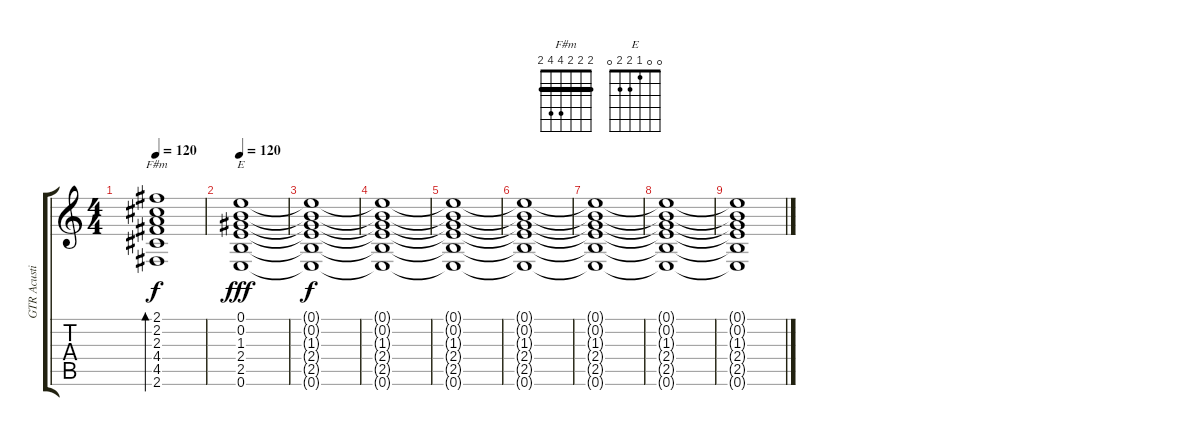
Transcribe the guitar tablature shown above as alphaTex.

\track ("GTR Acustica" "GTR Acusti") {instrument acousticguitarsteel}
\staff {score tabs}
\tuning (E4 B3 G3 D3 A2 E2) {hide}
\chord ("F#m" 2 2 2 4 4 2) {barre 2}
\chord ("E" 0 0 1 2 2 0)
\ts (4 4)
\tempo 120
\clef g2
\ks c
(2.1 2.2 2.3 4.4 4.5 2.6).1{bd 60 ch "F#m" dy f} |
\tempo 120
(0.1 0.2 1.3 2.4 2.5 0.6).1{ch "E" dy fff} |
(0.1{t} 0.2{t} 1.3{t} 2.4{t} 2.5{t} 0.6{t}).1{dy f} |
(0.1{t} 0.2{t} 1.3{t} 2.4{t} 2.5{t} 0.6{t}).1 |
(0.1{t} 0.2{t} 1.3{t} 2.4{t} 2.5{t} 0.6{t}).1 |
(0.1{t} 0.2{t} 1.3{t} 2.4{t} 2.5{t} 0.6{t}).1 |
(0.1{t} 0.2{t} 1.3{t} 2.4{t} 2.5{t} 0.6{t}).1 |
(0.1{t} 0.2{t} 1.3{t} 2.4{t} 2.5{t} 0.6{t}).1{volume 0} |
(0.1{t} 0.2{t} 1.3{t} 2.4{t} 2.5{t} 0.6{t}).1
